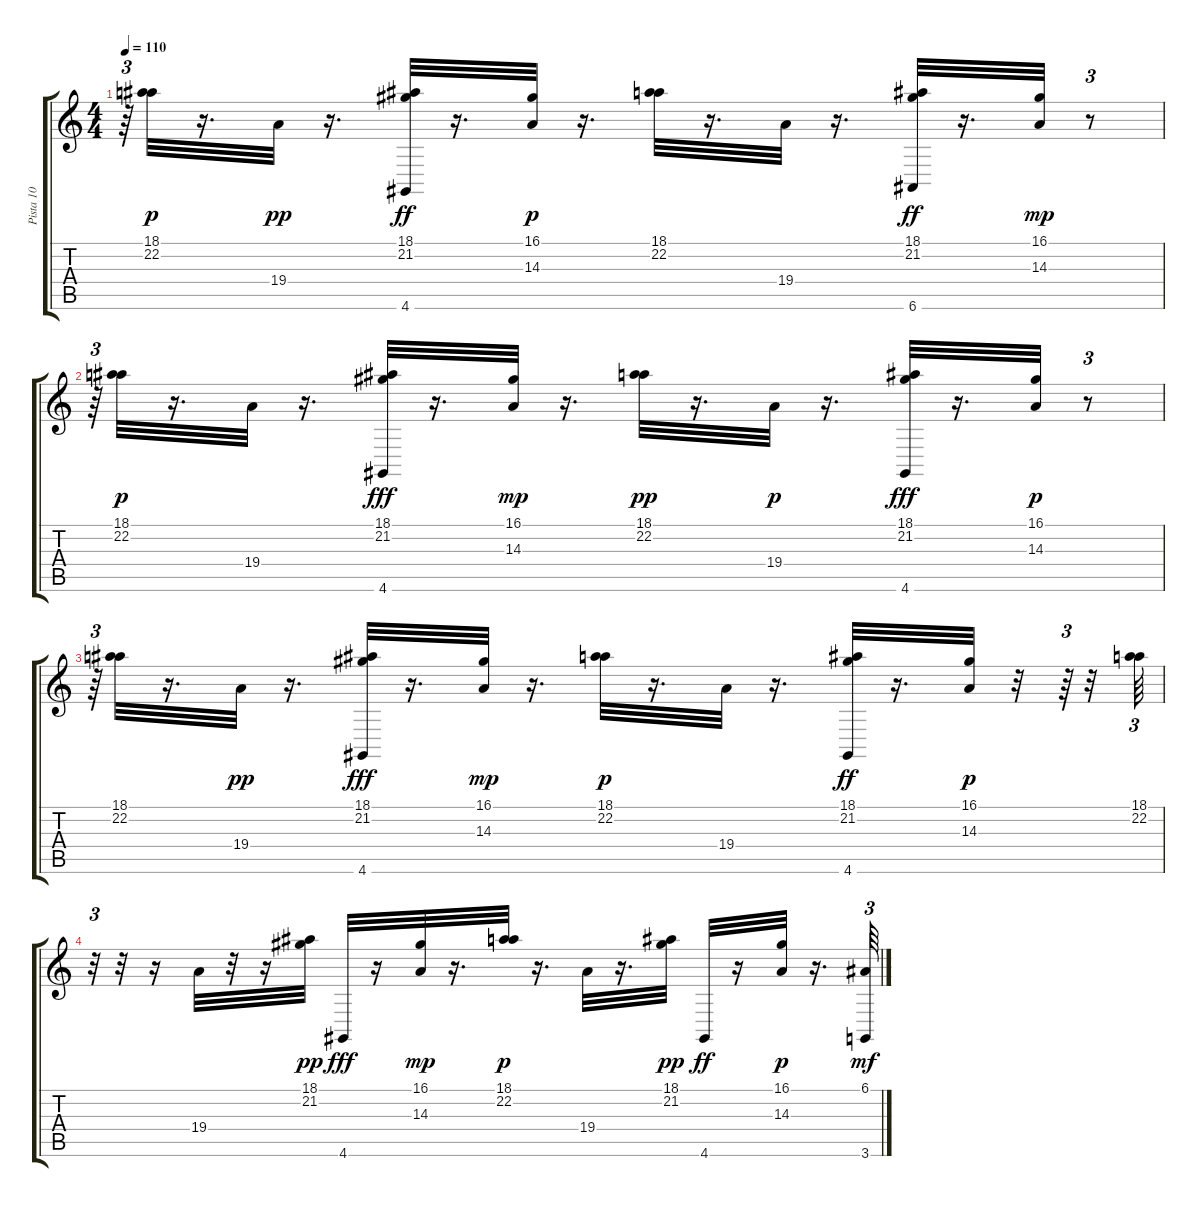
\track ("Pista 10" "Pista 10") {instrument cello}
\staff {score tabs}
\tuning (E4 B3 G3 D3 A2 E2) {hide}
\ts (4 4)
\tempo 110
\clef g2
\ks c
r.64{tu (3 2) dy p} (18.1 22.2).32 r.16{d} 19.4.32{dy pp} r.16{d} (18.1 21.2 4.6).32{dy ff} r.16{d} (16.1 14.3).32{dy p} r.16{d} (18.1 22.2).32 r.16{d} 19.4.32 r.16{d} (18.1 21.2 6.6).32{dy ff} r.16{d} (16.1 14.3).32{dy mp} r.8{tu (3 2)} |
r.64{tu (3 2)} (18.1 22.2).32{dy p} r.16{d} 19.4.32 r.16{d} (18.1 21.2 4.6).32{dy fff} r.16{d} (16.1 14.3).32{dy mp} r.16{d} (18.1 22.2).32{dy pp} r.16{d} 19.4.32{dy p} r.16{d} (18.1 21.2 4.6).32{dy fff} r.16{d} (16.1 14.3).32{dy p} r.8{tu (3 2)} |
r.64{tu (3 2)} (18.1 22.2).32 r.16{d} 19.4.32{dy pp} r.16{d} (18.1 21.2 4.6).32{dy fff} r.16{d} (16.1 14.3).32{dy mp} r.16{d} (18.1 22.2).32{dy p} r.16{d} 19.4.32 r.16{d} (18.1 21.2 4.6).32{dy ff} r.16{d} (16.1 14.3).32{dy p} r.32 r.64{tu (3 2)} r.32 (18.1 22.2).64{tu (3 2)} |
r.32{tu (3 2)} r.32 r.16 19.4.32 r.32 r.16 (18.1 21.2).32{dy pp} 4.6.32{dy fff} r.16 (16.1 14.3).32{dy mp} r.16{d} (18.1 22.2).32{dy p} r.16{d} 19.4.32 r.16{d} (18.1 21.2).32{dy pp} 4.6.32{dy ff} r.16 (16.1 14.3).32{dy p} r.16{d} (6.1 3.6).64{tu (3 2) dy mf}
